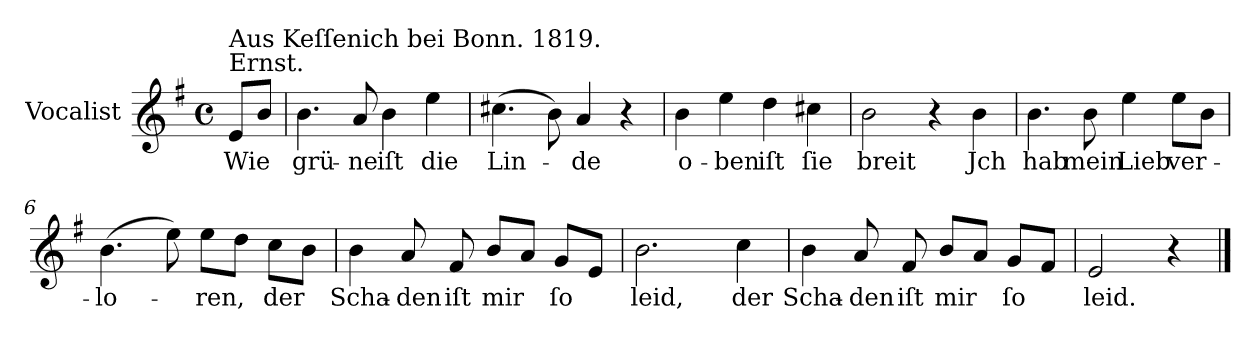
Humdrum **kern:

**kern	**text
*part1	*part1
*staff1	*staff1
*I"Vocalist	*
*k[f#]	*
*e:	*
*M4/4	*
*met(c)	*
=	=
!LO:TX:a:t=Ernst.	!
!LO:TX:a:t=Aus Keſſenich bei Bonn. 1819.	!
8eL	Wie
8bJ	.
=1	=1
4.b	grü-
8a	-ne
4b	iſt
4ee	die
=2	=2
(4.cc#X	Lin-
8b)	.
4a	-de
4r	.
=3	=3
4b	o-
4ee	-ben
4dd	iſt
4cc#X	ſie
=4	=4
2b	breit
4r	.
4b	Jch
=5	=5
4.b	hab
8b	mein
4ee	Lieb
8eeL	ver-
8bJ	.
=6	=6
(4.b	-lo-
8ee)	.
8eeL	-ren,
8ddJ	.
8ccL	der
8bJ	.
=7	=7
4b	Scha-
8a	-den
8f#	iſt
8bL	mir
8aJ	.
8gL	ſo
8eJ	.
=8	=8
2.b	leid,
4cc	der
=9	=9
4b	Scha-
8a	-den
8f#	iſt
8bL	mir
8aJ	.
8gL	ſo
8f#J	.
=10	=10
2e	leid.
4r	.
==	==
*-	*-
